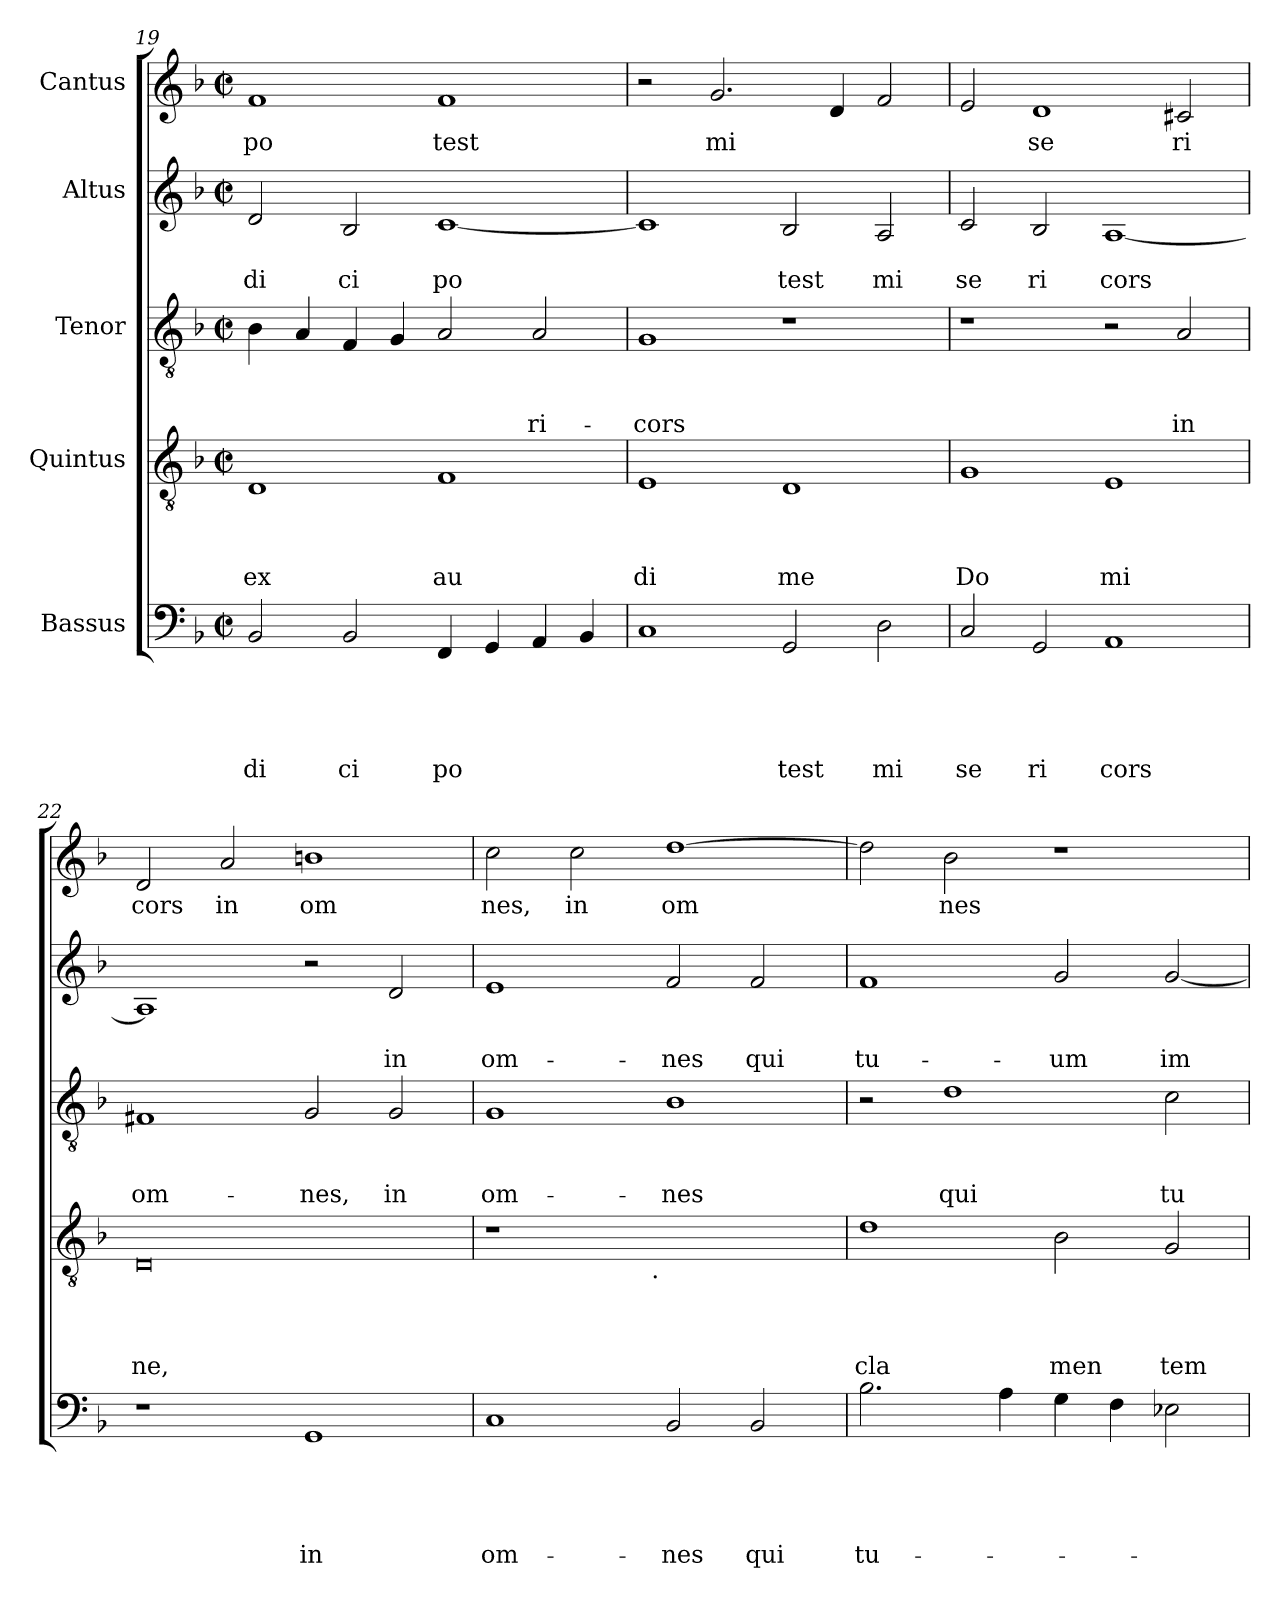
**kern	**text	**text	**text	**text	**text	**kern	**text	**text	**text	**text	**kern	**text	**text	**text	**kern	**text	**text	**kern	**text
*part5	*part5	*part5	*part5	*part5	*part5	*part4	*part4	*part4	*part4	*part4	*part3	*part3	*part3	*part3	*part2	*part2	*part2	*part1	*part1
*staff5	*staff5	*staff5	*staff5	*staff5	*staff5	*staff4	*staff4	*staff4	*staff4	*staff4	*staff3	*staff3	*staff3	*staff3	*staff2	*staff2	*staff2	*staff1	*staff1
*I"Bassus	*	*	*	*	*	*I"Quintus	*	*	*	*	*I"Tenor	*	*	*	*I"Altus	*	*	*I"Cantus	*
*clefF4	*	*	*	*	*	*clefGv2	*	*	*	*	*clefGv2	*	*	*	*clefG2	*	*	*clefG2	*
*k[b-]	*	*	*	*	*	*k[b-]	*	*	*	*	*k[b-]	*	*	*	*k[b-]	*	*	*k[b-]	*
*F:	*	*	*	*	*	*F:	*	*	*	*	*F:	*	*	*	*F:	*	*	*F:	*
*M2/2	*	*	*	*	*	*M2/2	*	*	*	*	*M2/2	*	*	*	*M2/2	*	*	*M2/2	*
*met(c|)	*	*	*	*	*	*met(c|)	*	*	*	*	*met(c|)	*	*	*	*met(c|)	*	*	*met(c|)	*
=19	=19	=19	=19	=19	=19	=19	=19	=19	=19	=19	=19	=19	=19	=19	=19	=19	=19	=19	=19
!	!	!	!	!	!LO:LY:b	!	!	!	!	!LO:LY:b	!	!	!	!	!	!	!LO:LY:b	!	!LO:LY:b
2BB-/	.	.	.	.	di	1D	.	.	.	ex	4B-\	.	.	.	2d/	.	di	1f	po
.	.	.	.	.	.	.	.	.	.	.	4A/	.	.	.	.	.	.	.	.
!	!	!	!	!	!LO:LY:b	!	!	!	!	!	!	!	!	!	!	!	!LO:LY:b	!	!
2BB-/	.	.	.	.	ci	.	.	.	.	.	4F/	.	.	.	2B-/	.	ci	.	.
.	.	.	.	.	.	.	.	.	.	.	4G/	.	.	.	.	.	.	.	.
!	!	!	!	!	!LO:LY:b	!	!	!	!	!LO:LY:b	!	!	!	!	!	!	!LO:LY:b	!	!LO:LY:b
4FF/	.	.	.	.	po	1F	.	.	.	au	2A/	.	.	.	[<1c	.	po	1f	test
4GG/	.	.	.	.	.	.	.	.	.	.	.	.	.	.	.	.	.	.	.
!	!	!	!	!	!	!	!	!	!	!	!	!	!	!LO:LY:b	!	!	!	!	!
4AA/	.	.	.	.	.	.	.	.	.	.	2A/	.	.	-ri-	.	.	.	.	.
4BB-/	.	.	.	.	.	.	.	.	.	.	.	.	.	.	.	.	.	.	.
=20	=20	=20	=20	=20	=20	=20	=20	=20	=20	=20	=20	=20	=20	=20	=20	=20	=20	=20	=20
!	!	!	!	!	!	!	!	!	!	!LO:LY:b	!	!	!	!LO:LY:b	!	!	!	!	!
1C	.	.	.	.	.	1E	.	.	.	di	1G	.	.	-cors	1c]	.	.	2r	.
!	!	!	!	!	!	!	!	!	!	!	!	!	!	!	!	!	!	!	!LO:LY:b
.	.	.	.	.	.	.	.	.	.	.	.	.	.	.	.	.	.	2.g/	mi
!	!	!	!	!	!LO:LY:b	!	!	!	!	!LO:LY:b	!	!	!	!	!	!	!LO:LY:b	!	!
2GG/	.	.	.	.	test	1D	.	.	.	me	1r	.	.	.	2B-/	.	test	.	.
.	.	.	.	.	.	.	.	.	.	.	.	.	.	.	.	.	.	4d/	.
!	!	!	!	!	!LO:LY:b	!	!	!	!	!	!	!	!	!	!	!	!LO:LY:b	!	!
2D\	.	.	.	.	mi	.	.	.	.	.	.	.	.	.	2A/	.	mi	2f/	.
=21	=21	=21	=21	=21	=21	=21	=21	=21	=21	=21	=21	=21	=21	=21	=21	=21	=21	=21	=21
!	!	!	!	!	!LO:LY:b	!	!	!	!	!LO:LY:b	!	!	!	!	!	!	!LO:LY:b	!	!
2C/	.	.	.	.	se	1G	.	.	.	Do	1r	.	.	.	2c/	.	se	2e/	.
!	!	!	!	!	!LO:LY:b	!	!	!	!	!	!	!	!	!	!	!	!LO:LY:b	!	!LO:LY:b
2GG/	.	.	.	.	ri	.	.	.	.	.	.	.	.	.	2B-/	.	ri	1d	se
!	!	!	!	!	!LO:LY:b	!	!	!	!	!LO:LY:b	!	!	!	!	!	!	!LO:LY:b	!	!
1AA	.	.	.	.	cors	1E	.	.	.	mi	2r	.	.	.	[<1A	.	cors	.	.
!	!	!	!	!	!	!	!	!	!	!	!	!	!	!LO:LY:b	!	!	!	!	!LO:LY:b
.	.	.	.	.	.	.	.	.	.	.	2A/	.	.	in	.	.	.	2c#/	ri
!!LO:LB:g=z
=22	=22	=22	=22	=22	=22	=22	=22	=22	=22	=22	=22	=22	=22	=22	=22	=22	=22	=22	=22
!	!	!	!	!	!	!	!	!	!	!LO:LY:b	!	!	!	!LO:LY:b	!	!	!	!	!LO:LY:b
1r	.	.	.	.	.	0D	.	.	.	ne,	1F#X	.	.	om-	1A]	.	.	2d/	cors
!	!	!	!	!	!	!	!	!	!	!	!	!	!	!	!	!	!	!	!LO:LY:b
.	.	.	.	.	.	.	.	.	.	.	.	.	.	.	.	.	.	2a/	in
!	!	!	!	!	!LO:LY:b	!	!	!	!	!	!	!	!	!LO:LY:b	!	!	!	!	!LO:LY:b
1GG	.	.	.	.	in	.	.	.	.	.	2G/	.	.	-nes,	2r	.	.	1bn	om
!	!	!	!	!	!	!	!	!	!	!	!	!	!	!LO:LY:b	!	!	!LO:LY:b	!	!
.	.	.	.	.	.	.	.	.	.	.	2G/	.	.	in	2d/	.	in	.	.
=23	=23	=23	=23	=23	=23	=23	=23	=23	=23	=23	=23	=23	=23	=23	=23	=23	=23	=23	=23
!	!	!	!	!	!LO:LY:b	!	!	!	!	!	!	!	!	!LO:LY:b	!	!	!LO:LY:b	!	!LO:LY:b
*	*	*	*	*	*	*^	*	*	*	*	*	*	*	*	*	*	*	*	*
1C	.	.	.	.	om-	1r	2ryy	.	.	.	.	1G	.	.	om-	1e	.	om-	2cc\	nes,
!	!	!	!	!	!	!	!	!	!	!	!	!	!	!	!	!	!	!	!	!LO:LY:b
.	.	.	.	.	.	.	4...ryy	.	.	.	.	.	.	.	.	.	.	.	2cc\	in
!	!	!	!	!	!	!	!LO:TX:b:t=.	!	!	!	!	!	!	!	!	!	!	!	!	!
.	.	.	.	.	.	.	1ryy	.	.	.	.	.	.	.	.	.	.	.	.	.
!	!	!	!	!	!LO:LY:b	!	!	!	!	!	!	!	!	!	!LO:LY:b	!	!	!LO:LY:b	!	!LO:LY:b
2BB-/	.	.	.	.	-nes	1ryy	.	.	.	.	.	1B-	.	.	-nes	2f/	.	-nes	[>1dd	om
!	!	!	!	!	!LO:LY:b	!	!	!	!	!	!	!	!	!	!	!	!	!LO:LY:b	!	!
2BB-/	.	.	.	.	qui	.	.	.	.	.	.	.	.	.	.	2f/	.	qui	.	.
.	.	.	.	.	.	.	32ryy	.	.	.	.	.	.	.	.	.	.	.	.	.
=24	=24	=24	=24	=24	=24	=24	=24	=24	=24	=24	=24	=24	=24	=24	=24	=24	=24	=24	=24	=24
!	!	!	!	!	!LO:LY:b	!	!	!	!	!	!LO:LY:b	!	!	!	!	!	!	!LO:LY:b	!	!
*	*	*	*	*	*	*v	*v	*	*	*	*	*	*	*	*	*	*	*	*	*
2.B-\	.	.	.	.	tu-	1d	.	.	.	cla	2r	.	.	.	1f	.	tu-	2dd\]	.
!	!	!	!	!	!	!	!	!	!	!	!	!	!	!LO:LY:b	!	!	!	!	!LO:LY:b
.	.	.	.	.	.	.	.	.	.	.	1d	.	.	qui	.	.	.	2b-\	nes
4A\	.	.	.	.	.	.	.	.	.	.	.	.	.	.	.	.	.	.	.
!	!	!	!	!	!	!	!	!	!	!LO:LY:b	!	!	!	!	!	!	!LO:LY:b	!	!
4G\	.	.	.	.	.	2B-\	.	.	.	men	.	.	.	.	2g/	.	-um	1r	.
4F\	.	.	.	.	.	.	.	.	.	.	.	.	.	.	.	.	.	.	.
!	!	!	!	!	!	!	!	!	!	!LO:LY:b	!	!	!	!LO:LY:b	!	!	!LO:LY:b	!	!
2E-X\	.	.	.	.	.	2G/	.	.	.	tem	2c\	.	.	tu-	[<2g/	.	im-	.	.
=	=	=	=	=	=	=	=	=	=	=	=	=	=	=	=	=	=	=	=
*-	*-	*-	*-	*-	*-	*-	*-	*-	*-	*-	*-	*-	*-	*-	*-	*-	*-	*-	*-
